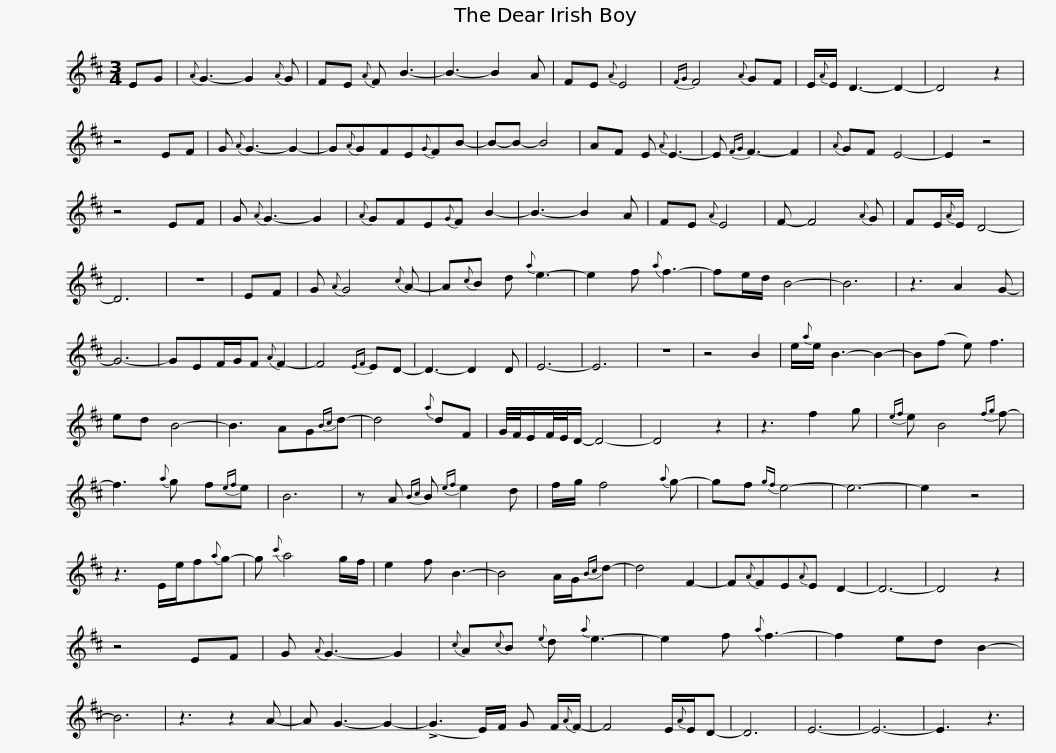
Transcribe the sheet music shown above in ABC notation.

X:1
L:1/8
M:3/4
I:linebreak $
K:D
V:1 treble
V:1
 EG |{A} G3- G2{A} G | FE{A} F B3- | B3- B2 A | FE{A} E4 | %5
{FG} F4{A} GF | E/{A}E/ D3- D2- | D4 z2 | z4 EF |$ G{A} G3- G2- | %10
 G{A}GFE{G}FB- | B-B- B4 | AF E{A} E3- | E{FG} F3- F2 |{A} GF E4- | %15
 E2 z4 | z4 EF | G{A} G3- G2 |${A} GFE{G}F B2- | B3- B2 A | %20
 FE{A} E4 | F- F4{A} G | FE/{A}E/ D4- | D6 | z6 | %25
 EF | G{A} G4{c} A- |$ A{c}B d{a} e3- | e2 f{a} f3- | fe/d/ B4- | %30
 B6 | z3 A2 G- | G6- | GEF/G/F{A} F2- | F4{EF} ED- | %35
 D3- D2 D | E6- |$ E6 | z6 | z4 B2 | %40
 e/{a}e/ B3- B2- | B(f e) f3 | ed B4- | B3 AG{Bc}d- | d4{a} dF | %45
 G/4F/4E/F/4E/4D/- D4- | D4 z2 | z3 f2 g |${ef} e B4{fg} f- | f3{a} g f{ef}e | %50
 B6 | z A{Bc} B{ef} e2 d | f/g/ f4{a} g- | gf{gf} e4- | e6- | %55
 e2 z4 | z3 E/e/f{a}g- |$ g{c'} a4 g/f/ | e2 f B3- | B4 A/G/{Bc}d- | %60
 d4 F2- | F{A}FE{A}E D2- | D6- | D4 z2 | z4 EF | %65
 G{A} G3- G2 |${c} A{c}B{e} d{a} e3- | e2 f{a} f3- | f2 ed B2- | B6 | %70
 z3 z2 A- | A G3- G2- | (!>!G3 E/)F/ G F/{A}F/- | F4 E/{A}E/D- | D6 |$ %75
 E6- | E6- | E3 z3 | %78
